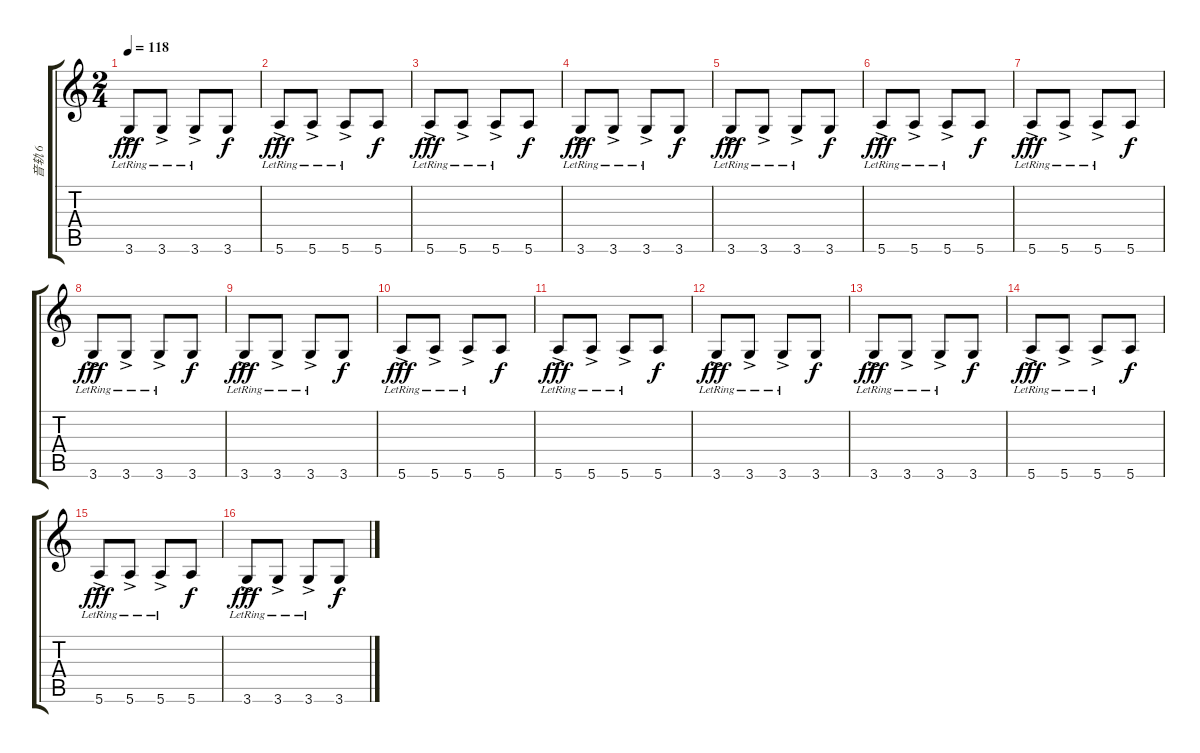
\track ("音轨 6" "音轨 6") {instrument electricbassfinger}
\staff {score tabs}
\tuning (E4 B3 G3 D3 A2 E2) {hide}
\ts (2 4)
\tempo 118
\clef g2
\ks c
3.6{ac lr}.8{dy fff} 3.6{ac lr}.8 3.6{ac lr}.8 3.6.8{dy f} |
5.6{ac lr}.8{dy fff} 5.6{ac lr}.8 5.6{ac lr}.8 5.6.8{dy f} |
5.6{ac lr}.8{dy fff} 5.6{ac lr}.8 5.6{ac lr}.8 5.6.8{dy f} |
3.6{ac lr}.8{dy fff} 3.6{ac lr}.8 3.6{ac lr}.8 3.6.8{dy f} |
3.6{ac lr}.8{dy fff} 3.6{ac lr}.8 3.6{ac lr}.8 3.6.8{dy f} |
5.6{ac lr}.8{dy fff} 5.6{ac lr}.8 5.6{ac lr}.8 5.6.8{dy f} |
5.6{ac lr}.8{dy fff} 5.6{ac lr}.8 5.6{ac lr}.8 5.6.8{dy f} |
3.6{ac lr}.8{dy fff} 3.6{ac lr}.8 3.6{ac lr}.8 3.6.8{dy f} |
3.6{ac lr}.8{dy fff} 3.6{ac lr}.8 3.6{ac lr}.8 3.6.8{dy f} |
5.6{ac lr}.8{dy fff} 5.6{ac lr}.8 5.6{ac lr}.8 5.6.8{dy f} |
5.6{ac lr}.8{dy fff} 5.6{ac lr}.8 5.6{ac lr}.8 5.6.8{dy f} |
3.6{ac lr}.8{dy fff} 3.6{ac lr}.8 3.6{ac lr}.8 3.6.8{dy f} |
3.6{ac lr}.8{dy fff} 3.6{ac lr}.8 3.6{ac lr}.8 3.6.8{dy f} |
5.6{ac lr}.8{dy fff} 5.6{ac lr}.8 5.6{ac lr}.8 5.6.8{dy f} |
5.6{ac lr}.8{dy fff} 5.6{ac lr}.8 5.6{ac lr}.8 5.6.8{dy f} |
3.6{ac lr}.8{dy fff} 3.6{ac lr}.8 3.6{ac lr}.8 3.6.8{dy f}
